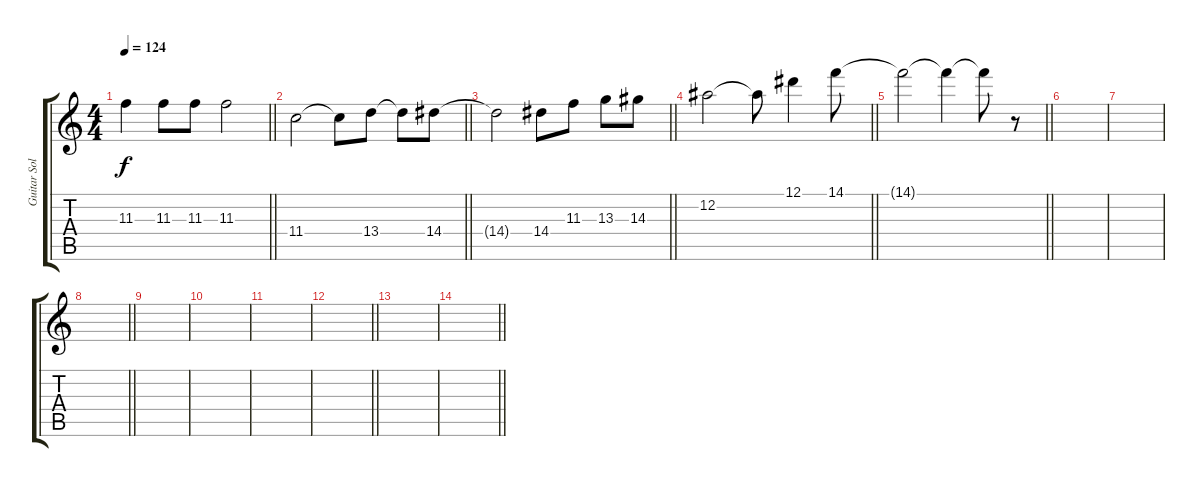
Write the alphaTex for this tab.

\track ("Guitar Solo" "Guitar Sol") {instrument overdrivenguitar}
\staff {score tabs}
\tuning (Eb4 Bb3 Gb3 Db3 Ab2 Eb2) {hide}
\ts (4 4)
\tempo 124
\clef g2
\barLineRight lightlight
\ks c
11.3{t}.4{dy f} 11.3.8 11.3.8 11.3.2 |
\barLineRight lightlight
11.4.2 11.4{t}.8 13.4.8 13.4{t}.8 14.4.8 |
\barLineRight lightlight
14.4{t}.2 14.4.8 11.3.8 13.3.8 14.3.8 |
\barLineRight lightlight
12.2.2 12.2{t}.8 12.1.4 14.1.8 |
\barLineRight lightlight
14.1{t}.2 14.1{t}.4 14.1{t}.8 r.8 |
|
|
\barLineRight lightlight
|
|
|
|
\barLineRight lightlight
|
|
\barLineRight lightlight
